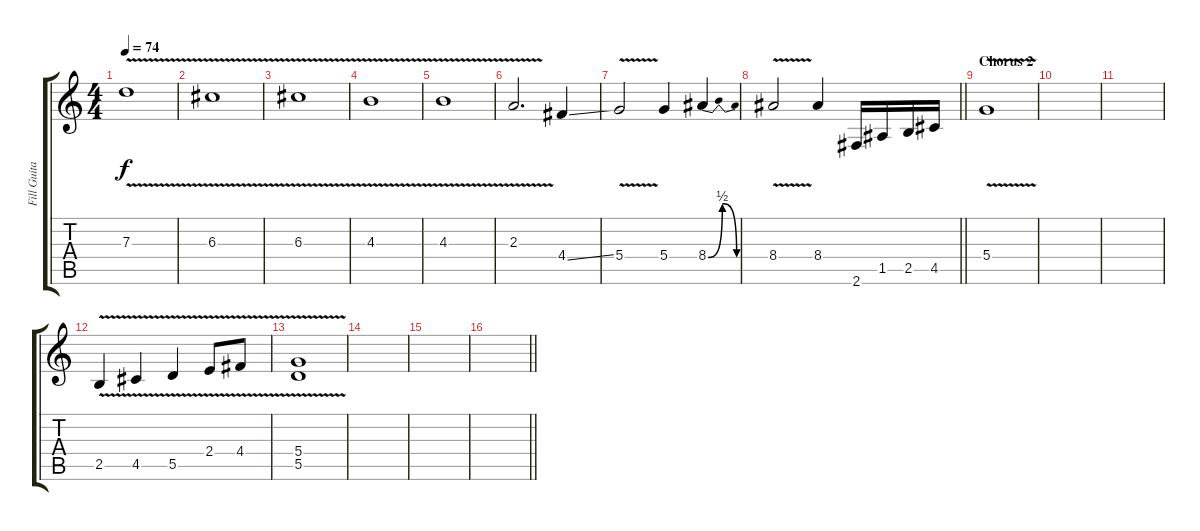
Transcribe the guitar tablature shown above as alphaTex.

\track ("Fill Guitar #1" "Fill Guita") {instrument distortionguitar}
\staff {score tabs}
\tuning (E4 B3 G3 D3 A2 E2) {hide}
\ts (4 4)
\tempo 74
\clef g2
\ks c
7.3{v}.1{dy f} |
6.3{v}.1 |
6.3{v}.1 |
4.3{v}.1 |
4.3{v}.1 |
2.3{v}.2{d} 4.4{ss}.4 |
5.4{v}.2 5.4.4 8.4{be (bendrelease 0 0 15 2 15 2 60 0)}.4 |
\barLineRight lightlight
8.4{v}.2 8.4.4 2.6.16 1.5.16 2.5.16 4.5.16 |
\section ("" "Chorus 2")
5.4{v}.1 |
|
|
2.5{v}.4 4.5{v}.4 5.5{v}.4 2.4{v}.8 4.4{v}.8 |
(5.4{v} 5.5{v}).1 |
|
|
\barLineRight lightlight
